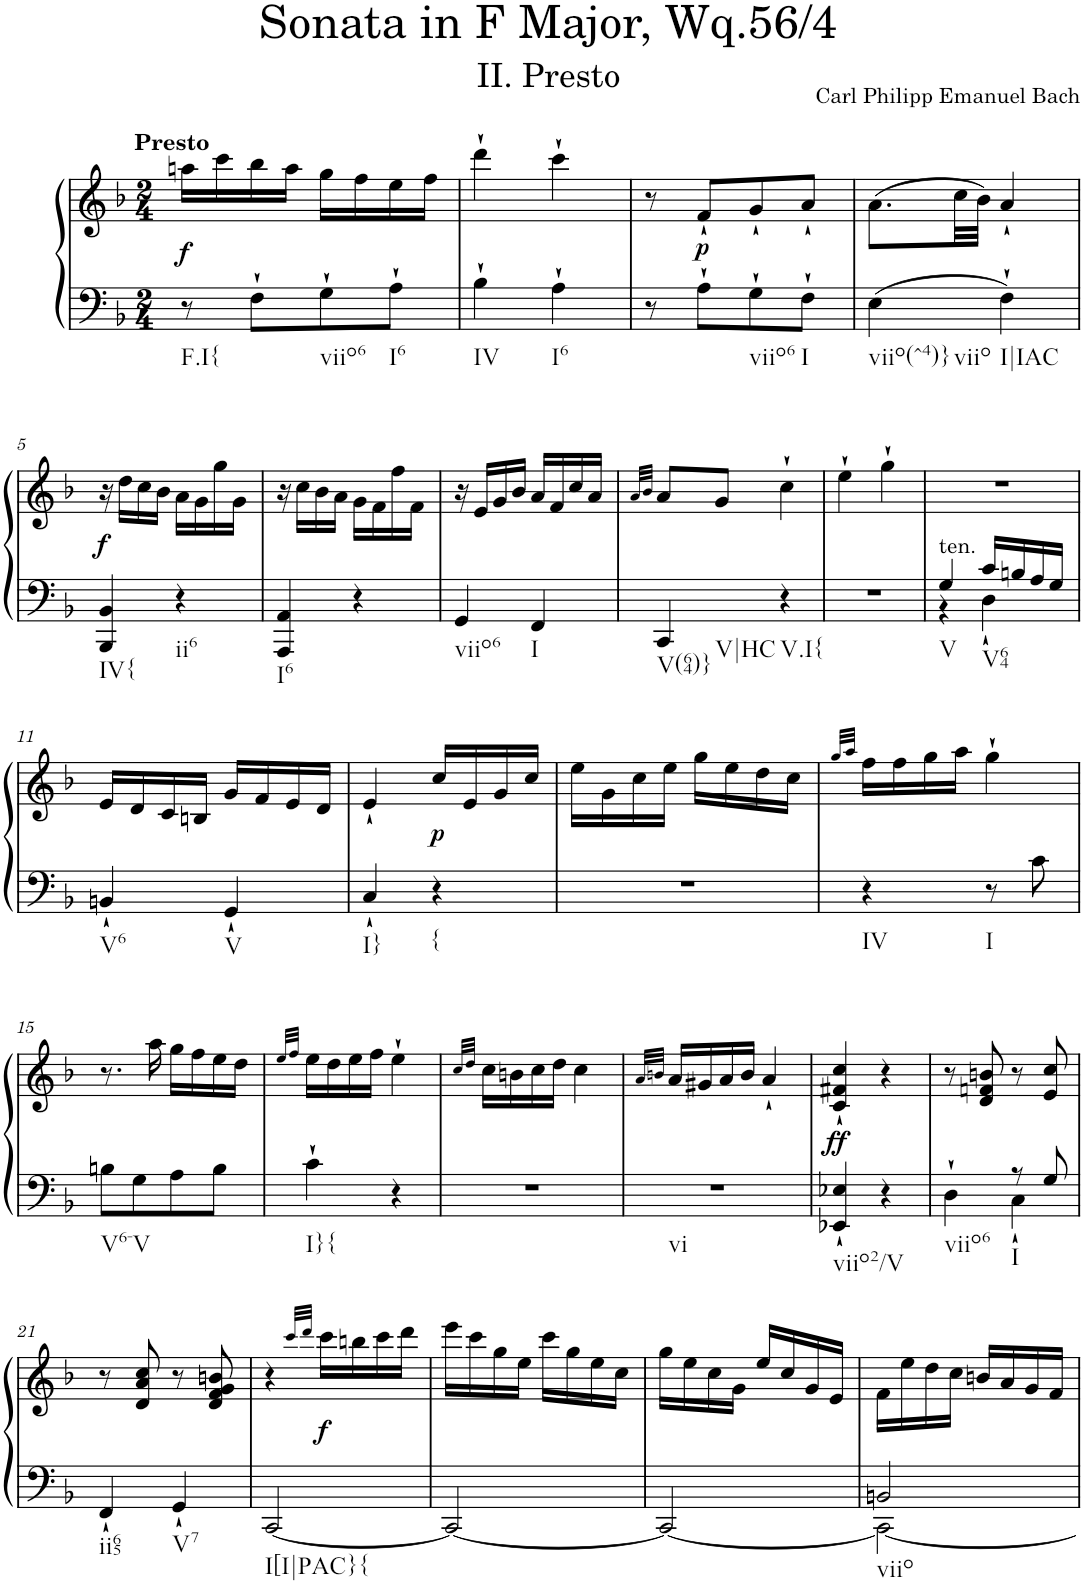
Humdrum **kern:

**kern	**kern	**dynam
*part1	*part1	*part1
*staff2	*staff1	*staff1/2
*I"Harpsichord	*	*
*I'Hch.	*	*
*clefF4	*clefG2	*
*k[b-]	*k[b-]	*
*M2/4	*M2/4	*
=1	=1	=1
!	!LO:TX:a:B:t=Presto	!
!LO:TX:b:t=F.I{	!	!
!	!	!LO:DY:b
8r	16aan\LL	f
.	16ccc\	.
8F`\L	16bb-\	.
.	16aa\JJ	.
!LO:TX:b:t=viio6	!	!
8G`\	16gg\LL	.
.	16ff\	.
!LO:TX:b:t=I6	!	!
8A`\J	16ee\	.
.	16ff\JJ	.
=2	=2	=2
!LO:TX:b:t=IV	!	!
4B-`\	4ddd`\	.
!LO:TX:b:t=I6	!	!
4A`\	4ccc`\	.
=3	=3	=3
8r	8r	.
!	!	!LO:DY:b
8A`\L	8f`/L	p
!LO:TX:b:t=viio6	!	!
8G`\	8g`/	.
!LO:TX:b:t=I	!	!
8F`\J	8a`/J	.
=4	=4	=4
!LO:TX:b:t=viio(^4)}	!	!
!LO:TX:b:t=viio	!	!
4E\	(>8.a\L	.
.	32cc\LL	.
.	32b-\JJJ)	.
!LO:TX:b:t=I|IAC	!	!
4F`\	4a`/	.
!!LO:LB:g=z
=5	=5	=5
!LO:TX:b:t=IV{	!	!
!	!	!LO:DY:b
4BBB-/ 4BB-/	16r	f
.	16dd\LL	.
.	16cc\	.
.	16b-\JJ	.
!LO:TX:b:t=ii6	!	!
4r	16a\LL	.
.	16g\	.
.	16gg\	.
.	16g\JJ	.
=6	=6	=6
!LO:TX:b:t=I6	!	!
4AAA/ 4AA/	16r	.
.	16cc\LL	.
.	16b-\	.
.	16a\JJ	.
4r	16g\LL	.
.	16f\	.
.	16ff\	.
.	16f\JJ	.
=7	=7	=7
!LO:TX:b:t=viio6	!	!
4GG/	16r	.
.	16e/LL	.
.	16g/	.
.	16b-/JJ	.
!LO:TX:b:t=I	!	!
4FF/	16a/LL	.
.	16f/	.
.	16cc/	.
.	16a/JJ	.
=8	=8	=8
.	32qa/LLL	.
.	32qb-/JJJ	.
!LO:TX:b:t=V(64)}	!	!
!LO:TX:b:t=V|HC	!	!
4CC/	8a/L	.
.	8g/J	.
!LO:TX:b:t=V.I{	!	!
4r	4cc`\	.
=9	=9	=9
2r	4ee`\	.
.	4gg`\	.
=10	=10	=10
*^	*	*
!LO:TX:a:t=ten.	!	!	!
!LO:TX:b:t=V	!	!	!
4G/	4r	2r	.
!LO:TX:b:t=V64	!	!	!
16c/LL	4D`\	.	.
16Bn/	.	.	.
16A/	.	.	.
16G/JJ	.	.	.
*v	*v	*	*
!!LO:LB:g=z
=11	=11	=11
!LO:TX:b:t=V6	!	!
4BBn`/	16e/LL	.
.	16d/	.
.	16c/	.
.	16Bn/JJ	.
!LO:TX:b:t=V	!	!
4GG`/	16g/LL	.
.	16f/	.
.	16e/	.
.	16d/JJ	.
=12	=12	=12
!LO:TX:b:t=I}	!	!
4C`/	4e`/	.
!LO:TX:b:t={	!	!
!	!	!LO:DY:b
4r	16cc/LL	p
.	16e/	.
.	16g/	.
.	16cc/JJ	.
=13	=13	=13
2r	16ee\LL	.
.	16g\	.
.	16cc\	.
.	16ee\JJ	.
.	16gg\LL	.
.	16ee\	.
.	16dd\	.
.	16cc\JJ	.
=14	=14	=14
.	32qgg/LLL	.
.	32qaa/JJJ	.
!LO:TX:b:t=IV	!	!
4r	16ff\LL	.
.	16ff\	.
.	16gg\	.
.	16aa\JJ	.
!LO:TX:b:t=I	!	!
8r	4gg`\	.
8c\	.	.
!!LO:LB:g=z
=15	=15	=15
!LO:TX:b:t=V6-V	!	!
8Bn\L	8.r	.
8G\	.	.
.	16aa\	.
8A\	16gg\LL	.
.	16ff\	.
8B\J	16ee\	.
.	16dd\JJ	.
=16	=16	=16
.	32qee/LLL	.
.	32qff/JJJ	.
!LO:TX:b:t=I}{	!	!
4c`\	16ee\LL	.
.	16dd\	.
.	16ee\	.
.	16ff\JJ	.
4r	4ee`\	.
=17	=17	=17
.	32qcc/LLL	.
.	32qdd/JJJ	.
2r	16cc\LL	.
.	16bn\	.
.	16cc\	.
.	16dd\JJ	.
.	4cc\	.
=18	=18	=18
.	32qa/LLL	.
.	32qbn/JJJ	.
!LO:TX:b:t=vi	!	!
2r	16a/LL	.
.	16g#X/	.
.	16a/	.
.	16b/JJ	.
.	4a`/	.
=19	=19	=19
!LO:TX:b:t=viio2/V	!	!
!	!	!LO:DY:b
4EE-X/` 4E-X/`	4c/` 4f#X/` 4cc/`	ff
4r	4r	.
=20	=20	=20
*^	*	*
!LO:TX:b:t=viio6	!	!	!
4D`\	4ryy	8r	.
.	.	8d/ 8fn/ 8bn/	.
!LO:TX:b:t=I	!	!	!
8r	4C`\	8r	.
8G/	.	8e/ 8cc/	.
*v	*v	*	*
!!LO:LB:g=z
=21	=21	=21
!LO:TX:b:t=ii65	!	!
4FF`/	8r	.
.	8d/ 8a/ 8cc/	.
!LO:TX:b:t=V7	!	!
4GG`/	8r	.
.	8d/ 8f/ 8g/ 8bn/	.
=22	=22	=22
!LO:TX:b:t=I[I|PAC}{	!	!
[2CC/	4r	.
.	32qccc/LLL	.
.	32qddd/JJJ	.
!	!	!LO:DY:b
.	16ccc\LL	f
.	16bbn\	.
.	16ccc\	.
.	16ddd\JJ	.
=23	=23	=23
2CC/_	16eee\LL	.
.	16ccc\	.
.	16gg\	.
.	16ee\JJ	.
.	16ccc\LL	.
.	16gg\	.
.	16ee\	.
.	16cc\JJ	.
=24	=24	=24
2CC/_	16gg\LL	.
.	16ee\	.
.	16cc\	.
.	16g\JJ	.
.	16ee/LL	.
.	16cc/	.
.	16g/	.
.	16e/JJ	.
=25	=25	=25
*^	*	*
!LO:TX:b:t=viio	!	!	!
2CC\_	2BBn/	16f\LL	.
.	.	16ee\	.
.	.	16dd\	.
.	.	16cc\JJ	.
.	.	16bn/LL	.
.	.	16a/	.
.	.	16g/	.
.	.	16f/JJ	.
*v	*v	*	*
=	=	=
*-	*-	*-
